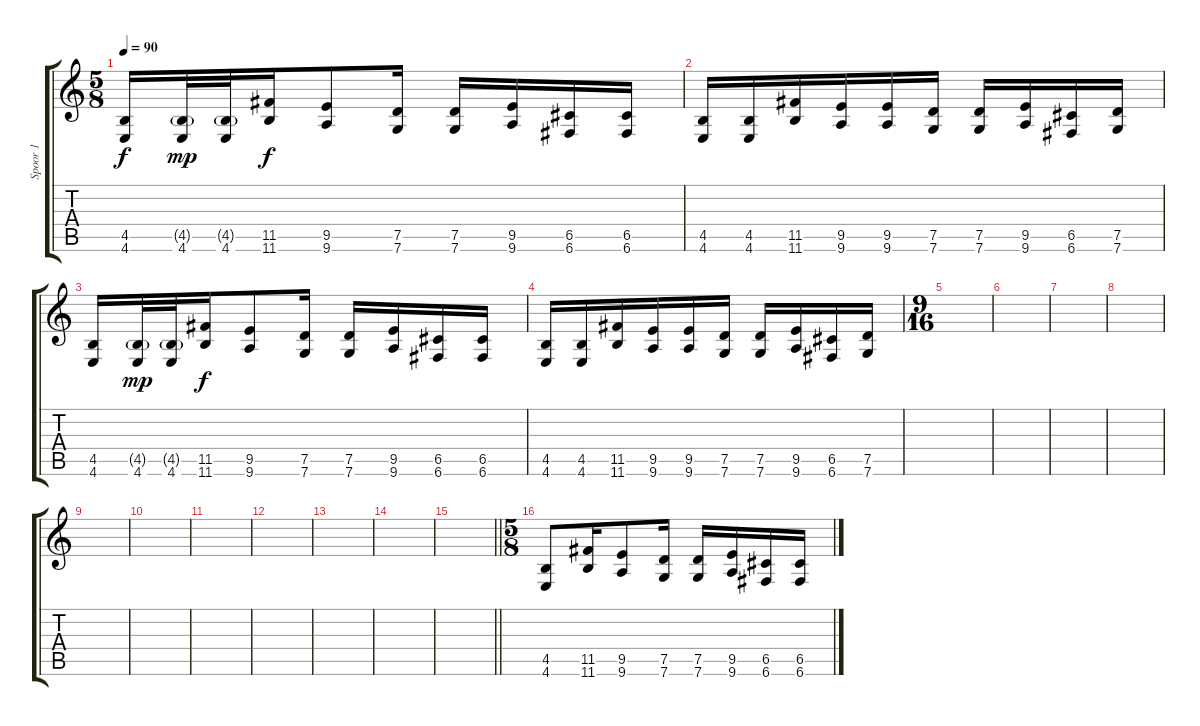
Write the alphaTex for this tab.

\track ("Spoor 1" "Spoor 1") {instrument overdrivenguitar}
\staff {score tabs}
\tuning (D4 A3 F3 C3 G2 C2) {hide}
\ts (5 8)
\tempo 90
\clef g2
\ks c
(4.5 4.6).16{dy f} (4.5{g} 4.6).32{dy mp} (4.5{g} 4.6).32 (11.5 11.6).16{dy f} (9.5 9.6).8 (7.5 7.6).16 (7.5 7.6).16 (9.5 9.6).16 (6.5 6.6).16 (6.5 6.6).16 |
(4.5 4.6).16 (4.5 4.6).16 (11.5 11.6).16 (9.5 9.6).16 (9.5 9.6).16 (7.5 7.6).16 (7.5 7.6).16 (9.5 9.6).16 (6.5 6.6).16 (7.5 7.6).16 |
(4.5 4.6).16 (4.5{g} 4.6).32{dy mp} (4.5{g} 4.6).32 (11.5 11.6).16{dy f} (9.5 9.6).8 (7.5 7.6).16 (7.5 7.6).16 (9.5 9.6).16 (6.5 6.6).16 (6.5 6.6).16 |
(4.5 4.6).16 (4.5 4.6).16 (11.5 11.6).16 (9.5 9.6).16 (9.5 9.6).16 (7.5 7.6).16 (7.5 7.6).16 (9.5 9.6).16 (6.5 6.6).16 (7.5 7.6).16 |
\ts (9 16)
|
|
|
|
|
|
|
|
|
|
\barLineRight lightlight
|
\ts (5 8)
(4.5 4.6).8 (11.5 11.6).16 (9.5 9.6).8 (7.5 7.6).16 (7.5 7.6).16 (9.5 9.6).16 (6.5 6.6).16 (6.5 6.6).16
